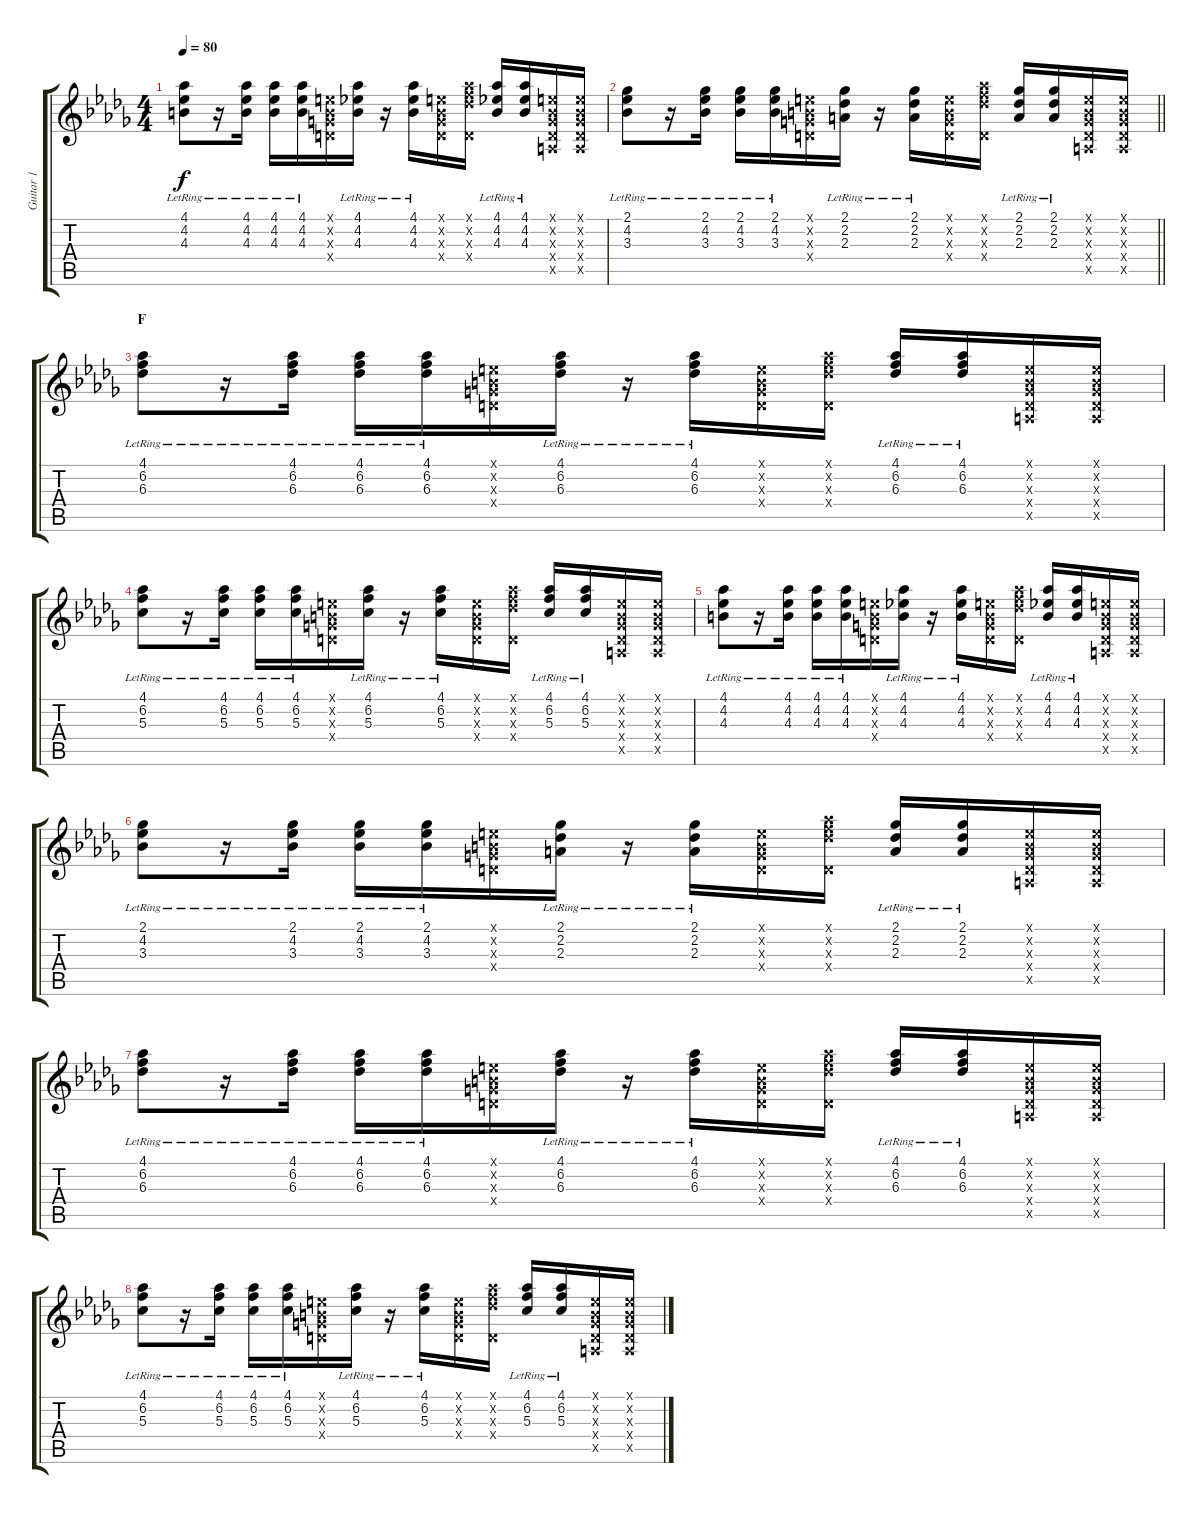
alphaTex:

\track ("Guitar 1" "Guitar 1") {instrument electricguitarjazz}
\staff {score tabs}
\tuning (E4 B3 G3 D3 A2 E2) {hide}
\ts (4 4)
\tempo 80
\clef g2
\ks db
(4.1{lr} 4.2{lr} 4.3{lr}).8{dy f} r.16 (4.1{lr} 4.2{lr} 4.3{lr}).16 (4.1{lr} 4.2{lr} 4.3{lr}).16 (4.1{lr} 4.2{lr} 4.3{lr}).16 (0.1{x} 0.2{x} 0.3{x} 0.4{x}).16 (4.1{lr} 4.2{lr} 4.3{lr}).16 r.16 (4.1{lr} 4.2{lr} 4.3{lr}).16 (0.1{x} 0.2{x} 0.3{x} 0.4{x}).16 (4.1{x} 6.2{x} 6.3{x} 0.4{x}).16 (4.1{lr} 4.2{lr} 4.3{lr}).16 (4.1{lr} 4.2{lr} 4.3{lr}).16 (0.1{x} 0.2{x} 0.3{x} 0.4{x} 0.5{x}).16 (0.1{x} 0.2{x} 0.3{x} 0.4{x} 0.5{x}).16 |
\barLineRight lightlight
(2.1{lr} 4.2{lr} 3.3{lr}).8 r.16 (2.1{lr} 4.2{lr} 3.3{lr}).16 (2.1{lr} 4.2{lr} 3.3{lr}).16 (2.1{lr} 4.2{lr} 3.3{lr}).16 (0.1{x} 0.2{x} 0.3{x} 0.4{x}).16 (2.1{lr} 2.2{lr} 2.3{lr}).16 r.16 (2.1{lr} 2.2{lr} 2.3{lr}).16 (0.1{x} 0.2{x} 0.3{x} 0.4{x}).16 (4.1{x} 6.2{x} 6.3{x} 0.4{x}).16 (2.1{lr} 2.2{lr} 2.3{lr}).16 (2.1{lr} 2.2{lr} 2.3{lr}).16 (0.1{x} 0.2{x} 0.3{x} 0.4{x} 0.5{x}).16 (0.1{x} 0.2{x} 0.3{x} 0.4{x} 0.5{x}).16 |
\section ("" "F")
(4.1{lr} 6.2{lr} 6.3{lr}).8 r.16 (4.1{lr} 6.2{lr} 6.3{lr}).16 (4.1{lr} 6.2{lr} 6.3{lr}).16 (4.1{lr} 6.2{lr} 6.3{lr}).16 (0.1{x} 0.2{x} 0.3{x} 0.4{x}).16 (4.1{lr} 6.2{lr} 6.3{lr}).16 r.16 (4.1{lr} 6.2{lr} 6.3{lr}).16 (0.1{x} 0.2{x} 0.3{x} 0.4{x}).16 (4.1{x} 6.2{x} 6.3{x} 0.4{x}).16 (4.1{lr} 6.2{lr} 6.3{lr}).16 (4.1{lr} 6.2{lr} 6.3{lr}).16 (0.1{x} 0.2{x} 0.3{x} 0.4{x} 0.5{x}).16 (0.1{x} 0.2{x} 0.3{x} 0.4{x} 0.5{x}).16 |
(4.1{lr} 6.2{lr} 5.3{lr}).8 r.16 (4.1{lr} 6.2{lr} 5.3{lr}).16 (4.1{lr} 6.2{lr} 5.3{lr}).16 (4.1{lr} 6.2{lr} 5.3{lr}).16 (0.1{x} 0.2{x} 0.3{x} 0.4{x}).16 (4.1{lr} 6.2{lr} 5.3{lr}).16 r.16 (4.1{lr} 6.2{lr} 5.3{lr}).16 (0.1{x} 0.2{x} 0.3{x} 0.4{x}).16 (4.1{x} 6.2{x} 6.3{x} 0.4{x}).16 (4.1{lr} 6.2{lr} 5.3{lr}).16 (4.1{lr} 6.2{lr} 5.3{lr}).16 (0.1{x} 0.2{x} 0.3{x} 0.4{x} 0.5{x}).16 (0.1{x} 0.2{x} 0.3{x} 0.4{x} 0.5{x}).16 |
(4.1{lr} 4.2{lr} 4.3{lr}).8 r.16 (4.1{lr} 4.2{lr} 4.3{lr}).16 (4.1{lr} 4.2{lr} 4.3{lr}).16 (4.1{lr} 4.2{lr} 4.3{lr}).16 (0.1{x} 0.2{x} 0.3{x} 0.4{x}).16 (4.1{lr} 4.2{lr} 4.3{lr}).16 r.16 (4.1{lr} 4.2{lr} 4.3{lr}).16 (0.1{x} 0.2{x} 0.3{x} 0.4{x}).16 (4.1{x} 6.2{x} 6.3{x} 0.4{x}).16 (4.1{lr} 4.2{lr} 4.3{lr}).16 (4.1{lr} 4.2{lr} 4.3{lr}).16 (0.1{x} 0.2{x} 0.3{x} 0.4{x} 0.5{x}).16 (0.1{x} 0.2{x} 0.3{x} 0.4{x} 0.5{x}).16 |
(2.1{lr} 4.2{lr} 3.3{lr}).8 r.16 (2.1{lr} 4.2{lr} 3.3{lr}).16 (2.1{lr} 4.2{lr} 3.3{lr}).16 (2.1{lr} 4.2{lr} 3.3{lr}).16 (0.1{x} 0.2{x} 0.3{x} 0.4{x}).16 (2.1{lr} 2.2{lr} 2.3{lr}).16 r.16 (2.1{lr} 2.2{lr} 2.3{lr}).16 (0.1{x} 0.2{x} 0.3{x} 0.4{x}).16 (4.1{x} 6.2{x} 6.3{x} 0.4{x}).16 (2.1{lr} 2.2{lr} 2.3{lr}).16 (2.1{lr} 2.2{lr} 2.3{lr}).16 (0.1{x} 0.2{x} 0.3{x} 0.4{x} 0.5{x}).16 (0.1{x} 0.2{x} 0.3{x} 0.4{x} 0.5{x}).16 |
(4.1{lr} 6.2{lr} 6.3{lr}).8 r.16 (4.1{lr} 6.2{lr} 6.3{lr}).16 (4.1{lr} 6.2{lr} 6.3{lr}).16 (4.1{lr} 6.2{lr} 6.3{lr}).16 (0.1{x} 0.2{x} 0.3{x} 0.4{x}).16 (4.1{lr} 6.2{lr} 6.3{lr}).16 r.16 (4.1{lr} 6.2{lr} 6.3{lr}).16 (0.1{x} 0.2{x} 0.3{x} 0.4{x}).16 (4.1{x} 6.2{x} 6.3{x} 0.4{x}).16 (4.1{lr} 6.2{lr} 6.3{lr}).16 (4.1{lr} 6.2{lr} 6.3{lr}).16 (0.1{x} 0.2{x} 0.3{x} 0.4{x} 0.5{x}).16 (0.1{x} 0.2{x} 0.3{x} 0.4{x} 0.5{x}).16 |
(4.1{lr} 6.2{lr} 5.3{lr}).8 r.16 (4.1{lr} 6.2{lr} 5.3{lr}).16 (4.1{lr} 6.2{lr} 5.3{lr}).16 (4.1{lr} 6.2{lr} 5.3{lr}).16 (0.1{x} 0.2{x} 0.3{x} 0.4{x}).16 (4.1{lr} 6.2{lr} 5.3{lr}).16 r.16 (4.1{lr} 6.2{lr} 5.3{lr}).16 (0.1{x} 0.2{x} 0.3{x} 0.4{x}).16 (4.1{x} 6.2{x} 6.3{x} 0.4{x}).16 (4.1{lr} 6.2{lr} 5.3{lr}).16 (4.1{lr} 6.2{lr} 5.3{lr}).16 (0.1{x} 0.2{x} 0.3{x} 0.4{x} 0.5{x}).16 (0.1{x} 0.2{x} 0.3{x} 0.4{x} 0.5{x}).16
